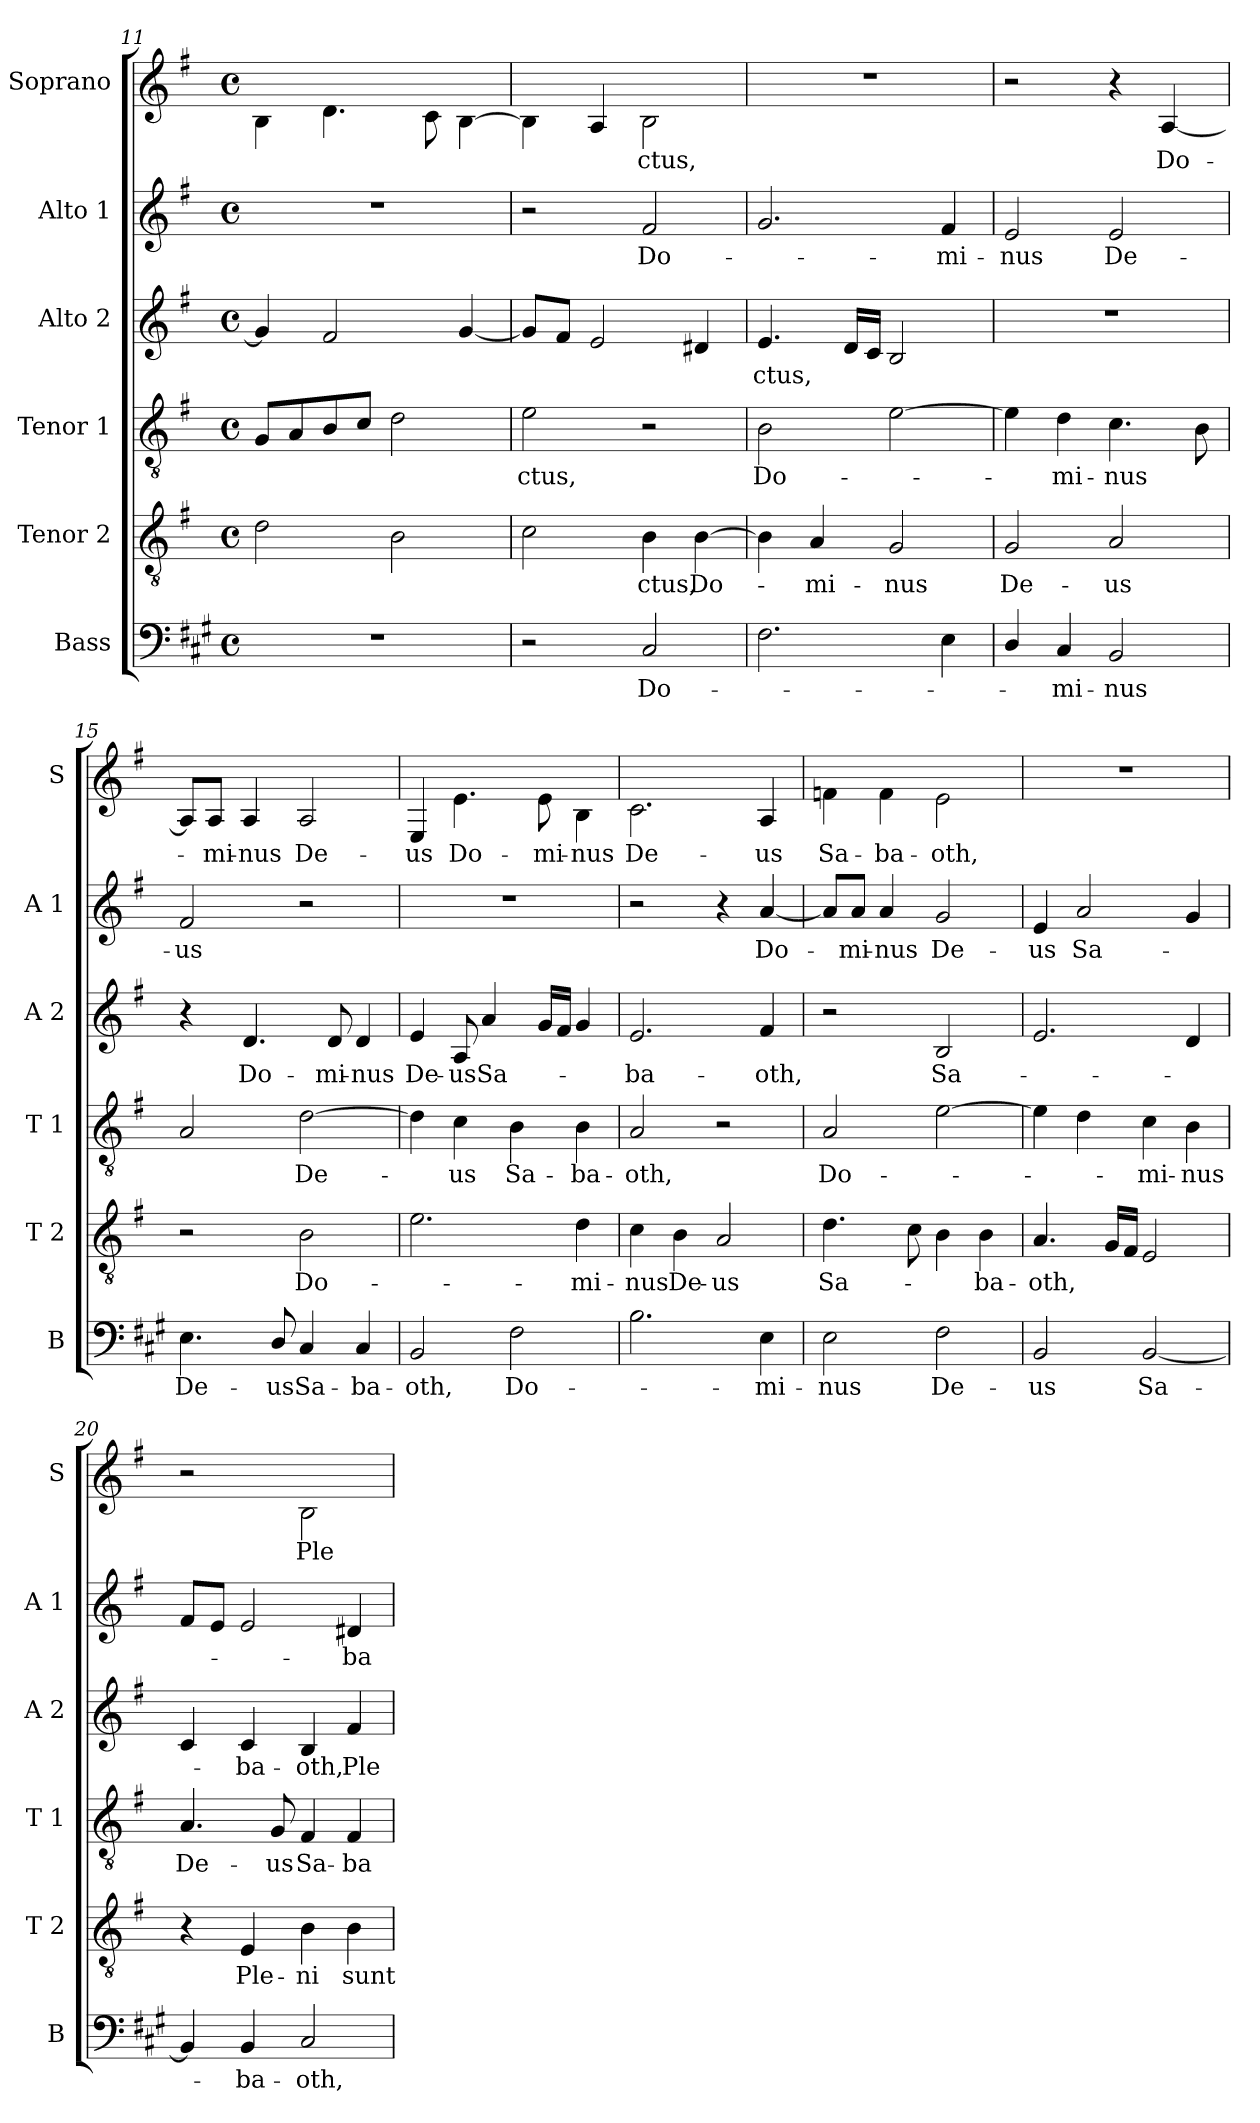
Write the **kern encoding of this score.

**kern	**text	**kern	**text	**kern	**text	**kern	**text	**kern	**text	**kern	**text
*part6	*part6	*part5	*part5	*part4	*part4	*part3	*part3	*part2	*part2	*part1	*part1
*staff6	*staff6	*staff5	*staff5	*staff4	*staff4	*staff3	*staff3	*staff2	*staff2	*staff1	*staff1
*I"Bass	*	*I"Tenor 2	*	*I"Tenor 1	*	*I"Alto 2	*	*I"Alto 1	*	*I"Soprano	*
*I'B	*	*I'T 2	*	*I'T 1	*	*I'A 2	*	*I'A 1	*	*I'S	*
*clefF4	*	*clefGv2	*	*clefGv2	*	*clefG2	*	*clefG2	*	*clefG2	*
*ITrd1c2	*	*	*	*	*	*	*	*	*	*ITrd-7c-12	*
*k[f#]	*	*k[f#]	*	*k[f#]	*	*k[f#]	*	*k[f#]	*	*k[f#]	*
*G:	*	*G:	*	*G:	*	*G:	*	*G:	*	*G:	*
*M4/4	*	*M4/4	*	*M4/4	*	*M4/4	*	*M4/4	*	*M4/4	*
*met(c)	*	*met(c)	*	*met(c)	*	*met(c)	*	*met(c)	*	*met(c)	*
=11	=11	=11	=11	=11	=11	=11	=11	=11	=11	=11	=11
1r	.	2d\	.	8G/L	.	4g/]	.	1r	.	4b\	.
.	.	.	.	8A/	.	.	.	.	.	.	.
.	.	.	.	8B/	.	2f#/	.	.	.	4.dd\	.
.	.	.	.	8c/J	.	.	.	.	.	.	.
.	.	2B\	.	2d\	.	.	.	.	.	.	.
.	.	.	.	.	.	.	.	.	.	8cc\	.
.	.	.	.	.	.	[4g/	.	.	.	[4b\	.
=12	=12	=12	=12	=12	=12	=12	=12	=12	=12	=12	=12
2r	.	2c\	.	2e\	-ctus,	8g/L]	.	2r	.	4b\]	.
.	.	.	.	.	.	8f#/J	.	.	.	.	.
.	.	.	.	.	.	2e/	.	.	.	4a/	.
2BB/	Do-	4B\	-ctus,	2r	.	.	.	2f#/	Do-	2b\	-ctus,
.	.	[4B\	Do-	.	.	4d#X/	.	.	.	.	.
=13	=13	=13	=13	=13	=13	=13	=13	=13	=13	=13	=13
2.E\	.	4B\]	.	2B\	Do-	4.e/	-ctus,	2.g/	.	1r	.
.	.	4A/	-mi-	.	.	.	.	.	.	.	.
.	.	.	.	.	.	16d/LL	.	.	.	.	.
.	.	.	.	.	.	16c/JJ	.	.	.	.	.
.	.	2G/	-nus	[2e\	.	2B/	.	.	.	.	.
4D\	.	.	.	.	.	.	.	4f#/	-mi-	.	.
=14	=14	=14	=14	=14	=14	=14	=14	=14	=14	=14	=14
4C/	.	2G/	De-	4e\]	.	1r	.	2e/	-nus	2r	.
4BB/	-mi-	.	.	4d\	-mi-	.	.	.	.	.	.
2AA/	-nus	2A/	-us	4.c\	-nus	.	.	2e/	De-	4r	.
.	.	.	.	.	.	.	.	.	.	[4a/	Do-
.	.	.	.	8B\	.	.	.	.	.	.	.
!!LO:LB:g=z
=15	=15	=15	=15	=15	=15	=15	=15	=15	=15	=15	=15
4.D\	De-	2r	.	2A/	.	4r	.	2f#/	-us	8a/L]	.
.	.	.	.	.	.	.	.	.	.	8a/J	-mi-
.	.	.	.	.	.	4.d/	Do-	.	.	4a/	-nus
8C/	-us	.	.	.	.	.	.	.	.	.	.
4BB/	Sa-	2B\	Do-	[2d\	De-	.	.	2r	.	2a/	De-
.	.	.	.	.	.	8d/	-mi-	.	.	.	.
4BB/	-ba-	.	.	.	.	4d/	-nus	.	.	.	.
=16	=16	=16	=16	=16	=16	=16	=16	=16	=16	=16	=16
2AA/	-oth,	2.e\	.	4d\]	.	4e/	De-	1r	.	4e/	-us
.	.	.	.	4c\	-us	8A/	-us	.	.	4.ee\	Do-
.	.	.	.	.	.	4a/	Sa-	.	.	.	.
2E\	Do-	.	.	4B\	Sa-	.	.	.	.	.	.
.	.	.	.	.	.	16g/LL	.	.	.	8ee\	-mi-
.	.	.	.	.	.	16f#/JJ	.	.	.	.	.
.	.	4d\	-mi-	4B\	-ba-	4g/	.	.	.	4b\	-nus
=17	=17	=17	=17	=17	=17	=17	=17	=17	=17	=17	=17
2.A\	.	4c\	-nus	2A/	-oth,	2.e/	-ba-	2r	.	2.cc\	De-
.	.	4B\	De-	.	.	.	.	.	.	.	.
.	.	2A/	-us	2r	.	.	.	4r	.	.	.
4D\	-mi-	.	.	.	.	4f#/	-oth,	[4a/	Do-	4a/	-us
=18	=18	=18	=18	=18	=18	=18	=18	=18	=18	=18	=18
2D\	-nus	4.d\	Sa-	2A/	Do-	2r	.	8a/L]	.	4ffn\	Sa-
.	.	.	.	.	.	.	.	8a/J	-mi-	.	.
.	.	.	.	.	.	.	.	4a/	-nus	4ff\	-ba-
.	.	8c\	.	.	.	.	.	.	.	.	.
2E\	De-	4B\	.	[2e\	.	2B/	Sa-	2g/	De-	2ee\	-oth,
.	.	4B\	-ba-	.	.	.	.	.	.	.	.
=19	=19	=19	=19	=19	=19	=19	=19	=19	=19	=19	=19
2AA/	-us	4.A/	-oth,	4e\]	.	2.e/	.	4e/	-us	1r	.
.	.	.	.	4d\	.	.	.	2a/	Sa-	.	.
.	.	16G/LL	.	.	.	.	.	.	.	.	.
.	.	16F#/JJ	.	.	.	.	.	.	.	.	.
[2AA/	Sa-	2E/	.	4c\	-mi-	.	.	.	.	.	.
.	.	.	.	4B\	-nus	4d/	.	4g/	.	.	.
!!LO:PB:g=z
=20	=20	=20	=20	=20	=20	=20	=20	=20	=20	=20	=20
4AA/]	.	4r	.	4.A/	De-	4c/	.	8f#/L	.	2r	.
.	.	.	.	.	.	.	.	8e/J	.	.	.
4AA/	-ba-	4E/	Ple-	.	.	4c/	-ba-	2e/	.	.	.
.	.	.	.	8G/	-us	.	.	.	.	.	.
2BB/	-oth,	4B\	-ni	4F#/	Sa-	4B/	-oth,	.	.	2b\	Ple-
.	.	4B\	sunt	4F#/	-ba-	4f#/	Ple-	4d#X/	-ba-	.	.
=	=	=	=	=	=	=	=	=	=	=	=
*-	*-	*-	*-	*-	*-	*-	*-	*-	*-	*-	*-
